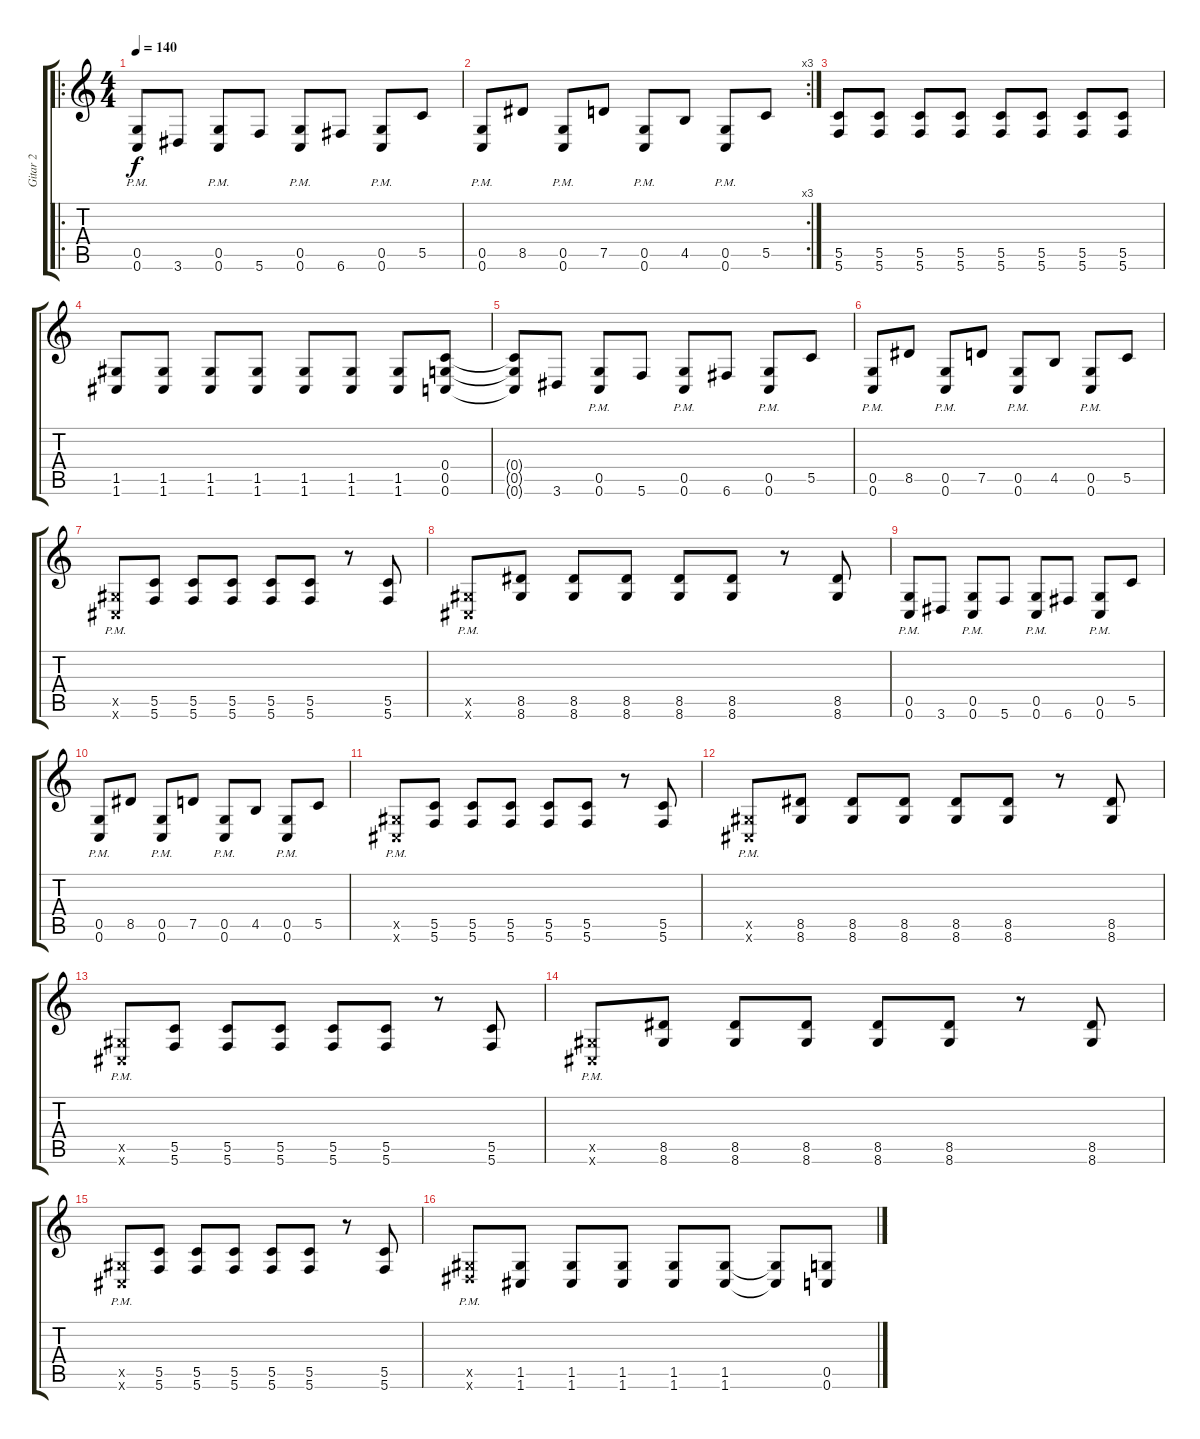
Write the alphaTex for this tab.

\track ("Gitar 2" "Gitar 2") {instrument distortionguitar}
\staff {score tabs}
\tuning (D4 A3 F3 C3 G2 C2) {hide}
\ro
\ts (4 4)
\tempo 140
\clef g2
\ks c
(0.5{pm} 0.6{pm}).8{dy f} 3.6.8 (0.5{pm} 0.6{pm}).8 5.6.8 (0.5{pm} 0.6{pm}).8 6.6.8 (0.5{pm} 0.6{pm}).8 5.5.8 |
\rc 3
(0.5{pm} 0.6{pm}).8 8.5.8 (0.5{pm} 0.6{pm}).8 7.5.8 (0.5{pm} 0.6{pm}).8 4.5.8 (0.5{pm} 0.6{pm}).8 5.5.8 |
(5.5 5.6).8 (5.5 5.6).8 (5.5 5.6).8 (5.5 5.6).8 (5.5 5.6).8 (5.5 5.6).8 (5.5 5.6).8 (5.5 5.6).8 |
(1.5 1.6).8 (1.5 1.6).8 (1.5 1.6).8 (1.5 1.6).8 (1.5 1.6).8 (1.5 1.6).8 (1.5 1.6).8 (0.4 0.5 0.6).8 |
(0.4{t} 0.5{t} 0.6{t}).8 3.6.8 (0.5{pm} 0.6{pm}).8 5.6.8 (0.5{pm} 0.6{pm}).8 6.6.8 (0.5{pm} 0.6{pm}).8 5.5.8 |
(0.5{pm} 0.6{pm}).8 8.5.8 (0.5{pm} 0.6{pm}).8 7.5.8 (0.5{pm} 0.6{pm}).8 4.5.8 (0.5{pm} 0.6{pm}).8 5.5.8 |
(1.5{pm x} 1.6{pm x}).8 (5.5 5.6).8 (5.5 5.6).8 (5.5 5.6).8 (5.5 5.6).8 (5.5 5.6).8 r.8 (5.5 5.6).8 |
(1.5{pm x} 1.6{pm x}).8 (8.5 8.6).8 (8.5 8.6).8 (8.5 8.6).8 (8.5 8.6).8 (8.5 8.6).8 r.8 (8.5 8.6).8 |
(0.5{pm} 0.6{pm}).8 3.6.8 (0.5{pm} 0.6{pm}).8 5.6.8 (0.5{pm} 0.6{pm}).8 6.6.8 (0.5{pm} 0.6{pm}).8 5.5.8 |
(0.5{pm} 0.6{pm}).8 8.5.8 (0.5{pm} 0.6{pm}).8 7.5.8 (0.5{pm} 0.6{pm}).8 4.5.8 (0.5{pm} 0.6{pm}).8 5.5.8 |
(1.5{pm x} 1.6{pm x}).8 (5.5 5.6).8 (5.5 5.6).8 (5.5 5.6).8 (5.5 5.6).8 (5.5 5.6).8 r.8 (5.5 5.6).8 |
(1.5{pm x} 1.6{pm x}).8 (8.5 8.6).8 (8.5 8.6).8 (8.5 8.6).8 (8.5 8.6).8 (8.5 8.6).8 r.8 (8.5 8.6).8 |
(1.5{pm x} 1.6{pm x}).8 (5.5 5.6).8 (5.5 5.6).8 (5.5 5.6).8 (5.5 5.6).8 (5.5 5.6).8 r.8 (5.5 5.6).8 |
(1.5{pm x} 1.6{pm x}).8 (8.5 8.6).8 (8.5 8.6).8 (8.5 8.6).8 (8.5 8.6).8 (8.5 8.6).8 r.8 (8.5 8.6).8 |
(1.5{pm x} 1.6{pm x}).8 (5.5 5.6).8 (5.5 5.6).8 (5.5 5.6).8 (5.5 5.6).8 (5.5 5.6).8 r.8 (5.5 5.6).8 |
(1.5{pm x} 3.6{pm x}).8 (1.5 1.6).8 (1.5 1.6).8 (1.5 1.6).8 (1.5 1.6).8 (1.5 1.6).8 (1.5{t} 1.6{t}).8 (0.5 0.6).8
